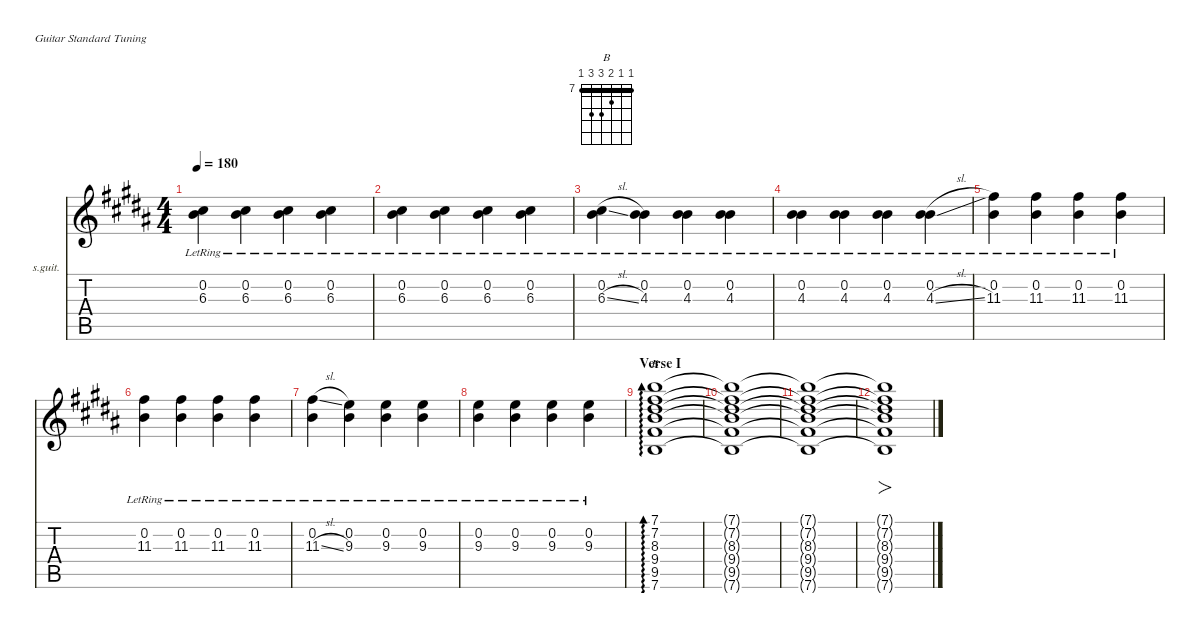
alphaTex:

\defaultSystemsLayout 4
\hideDynamics
\bracketExtendMode nobrackets
\firstSystemTrackNameOrientation horizontal
\otherSystemsTrackNameOrientation horizontal
\track ("Guitar I" "s.guit.") {instrument acousticguitarsteel}
\staff {score tabs}
\tuning (E4 B3 G3 D3 A2 E2)
\chord ("B" 7 7 8 9 9 7) {firstfret 7 showfingering false barre (7 7)}
\ts (4 4)
\tempo 180
\clef g2
\ks b
(6.3 0.2{lr}).4{dy mp} (6.3 0.2{lr}).4 (6.3 0.2{lr}).4 (6.3 0.2{lr}).4 |
(6.3 0.2{lr}).4 (6.3 0.2{lr}).4 (6.3 0.2{lr}).4 (6.3 0.2{lr}).4 |
(6.3{sl} 0.2{lr}).4 (4.3 0.2{lr}).4 (4.3 0.2{lr}).4 (4.3 0.2{lr}).4 |
(4.3 0.2{lr}).4 (4.3 0.2{lr}).4 (4.3 0.2{lr}).4 (4.3{sl} 0.2{lr}).4 |
(11.3 0.2{lr}).4 (11.3 0.2{lr}).4 (11.3 0.2{lr}).4 (11.3 0.2{lr}).4 |
(11.3 0.2{lr}).4 (11.3 0.2{lr}).4 (11.3 0.2{lr}).4 (11.3 0.2{lr}).4 |
(11.3{sl} 0.2{lr}).4 (9.3 0.2{lr}).4 (9.3 0.2{lr}).4 (9.3 0.2{lr}).4 |
(9.3 0.2{lr}).4 (9.3 0.2{lr}).4 (9.3 0.2{lr}).4 (9.3 0.2{lr}).4 |
\section ("" "Verse I")
(7.6 9.5 9.4 8.3 7.2 7.1).1{ad 0 ch "B" dy mf} |
(7.6{t} 9.5{t} 9.4{t} 8.3{t} 7.2{t} 7.1{t}).1 |
(7.6{t} 9.5{t} 9.4{t} 8.3{t} 7.2{t} 7.1{t}).1 |
(7.6{t} 9.5{t} 9.4{t} 8.3{t} 7.2{t} 7.1{t}).1{fo}
